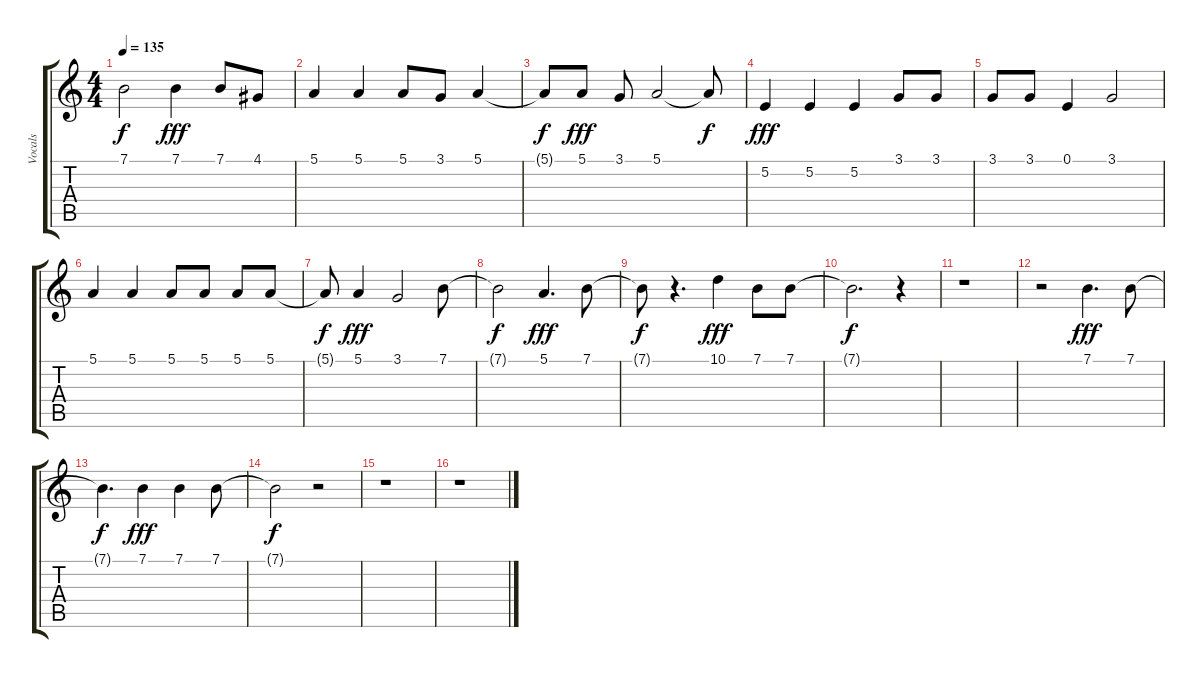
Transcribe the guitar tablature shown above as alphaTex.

\track ("Vocals" "Vocals") {instrument harmonica}
\staff {score tabs}
\tuning (E4 B3 G3 D3 A2 E2) {hide}
\ts (4 4)
\tempo 135
\clef g2
\ks c
7.1{t}.2{dy f} 7.1.4{dy fff} 7.1.8 4.1.8 |
5.1.4 5.1.4 5.1.8 3.1.8 5.1.4 |
5.1{t}.8{dy f} 5.1.8{dy fff} 3.1.8 5.1.2 5.1{t}.8{dy f} |
5.2.4{dy fff} 5.2.4 5.2.4 3.1.8 3.1.8 |
3.1.8 3.1.8 0.1.4 3.1.2 |
5.1.4 5.1.4 5.1.8 5.1.8 5.1.8 5.1.8 |
5.1{t}.8{dy f} 5.1.4{dy fff} 3.1.2 7.1.8 |
7.1{t}.2{dy f} 5.1.4{d dy fff} 7.1.8 |
7.1{t}.8{dy f} r.4{d} 10.1.4{dy fff} 7.1.8 7.1.8 |
7.1{t}.2{d dy f} r.4 |
r.1 |
r.2 7.1.4{d dy fff} 7.1.8 |
7.1{t}.4{d dy f} 7.1.4{dy fff} 7.1.4 7.1.8 |
7.1{t}.2{dy f} r.2 |
r.1 |
r.1
